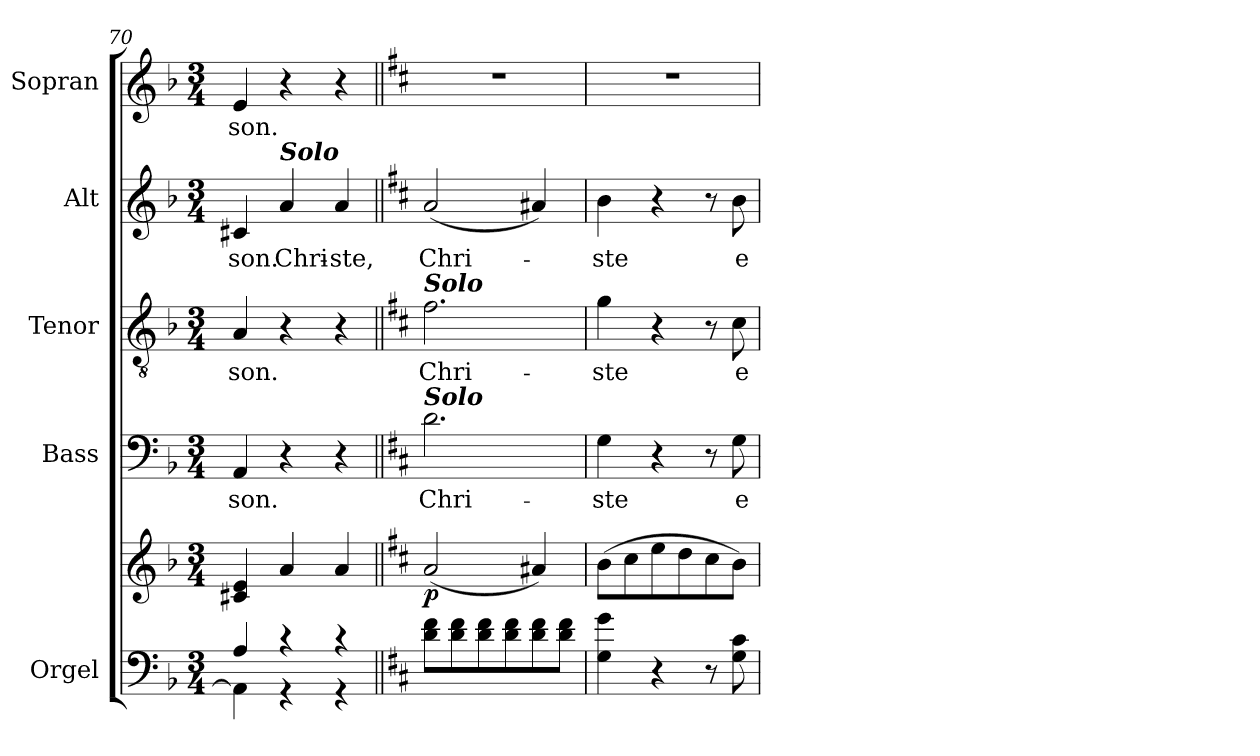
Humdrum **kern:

**kern	**kern	**dynam	**kern	**text	**kern	**text	**kern	**text	**kern	**text
*part5	*part5	*part5	*part4	*part4	*part3	*part3	*part2	*part2	*part1	*part1
*staff6	*staff5	*staff5/6	*staff4	*staff4	*staff3	*staff3	*staff2	*staff2	*staff1	*staff1
*I"Orgel	*	*	*I"Bass	*	*I"Tenor	*	*I"Alt	*	*I"Sopran	*
*I'Org.	*	*	*I'B	*	*I'T	*	*I'A	*	*I'S	*
*clefF4	*clefG2	*	*clefF4	*	*clefGv2	*	*clefG2	*	*clefG2	*
*k[b-]	*k[b-]	*	*k[b-]	*	*k[b-]	*	*k[b-]	*	*k[b-]	*
*F:	*F:	*	*F:	*	*F:	*	*F:	*	*F:	*
*M3/4	*M3/4	*	*M3/4	*	*M3/4	*	*M3/4	*	*M3/4	*
=70	=70	=70	=70	=70	=70	=70	=70	=70	=70	=70
*^	*	*	*	*	*	*	*	*	*	*
!	!	!	!	!	!LO:LY:b	!	!LO:LY:b	!	!LO:LY:b	!	!LO:LY:b
4A/	4AA\]	4c#X/ 4e/	.	4AA/	-son.	4A/	-son.	4c#X/	-son.	4e/	-son.
!	!	!	!	!	!	!	!	!LO:TX:a:Bi:t=Solo	!	!	!
!	!	!	!	!	!	!	!	!	!LO:LY:b	!	!
4r	4r	4a/	.	4r	.	4r	.	4a/	Chri-	4r	.
!	!	!	!	!	!	!	!	!	!LO:LY:b	!	!
4r	4r	4a/	.	4r	.	4r	.	4a/	-ste,	4r	.
*v	*v	*	*	*	*	*	*	*	*	*	*
=71||	=71||	=71||	=71||	=71||	=71||	=71||	=71||	=71||	=71||	=71||
*k[f#c#]	*k[f#c#]	*	*k[f#c#]	*	*k[f#c#]	*	*k[f#c#]	*	*k[f#c#]	*
*D:	*D:	*	*D:	*	*D:	*	*D:	*	*D:	*
*^	*	*	*	*	*	*	*	*	*	*
!	!	!	!	!	!	!LO:TX:a:Bi:t=Solo	!	!	!	!	!
!	!	!	!	!LO:TX:a:Bi:t=Solo	!	!	!	!	!	!	!
!	!	!	!LO:DY:b	!	!LO:LY:b	!	!LO:LY:b	!	!LO:LY:b	!	!
*v	*v	*	*	*	*	*	*	*	*	*	*
8d\ 8f#\L	(<2a/	p	2.d\	Chri-	2.f#\	Chri-	(<2a/	Chri-	2.r	.
8d\ 8f#\	.	.	.	.	.	.	.	.	.	.
8d\ 8f#\	.	.	.	.	.	.	.	.	.	.
8d\ 8f#\	.	.	.	.	.	.	.	.	.	.
8d\ 8f#\	4a#X/)	.	.	.	.	.	4a#X/)	.	.	.
8d\ 8f#\J	.	.	.	.	.	.	.	.	.	.
=72	=72	=72	=72	=72	=72	=72	=72	=72	=72	=72
!	!	!	!	!LO:LY:b	!	!LO:LY:b	!	!LO:LY:b	!	!
4G\ 4g\	(>8b\L	.	4G\	-ste	4g\	-ste	4b\	-ste	2.r	.
.	8cc#\	.	.	.	.	.	.	.	.	.
4r	8ee\	.	4r	.	4r	.	4r	.	.	.
.	8dd\	.	.	.	.	.	.	.	.	.
8r	8cc#\	.	8r	.	8r	.	8r	.	.	.
!	!	!	!	!LO:LY:b	!	!LO:LY:b	!	!LO:LY:b	!	!
8G\ 8c#\	8b\J)	.	8G\	e-	8c#\	e-	8b\	e-	.	.
=	=	=	=	=	=	=	=	=	=	=
*-	*-	*-	*-	*-	*-	*-	*-	*-	*-	*-
